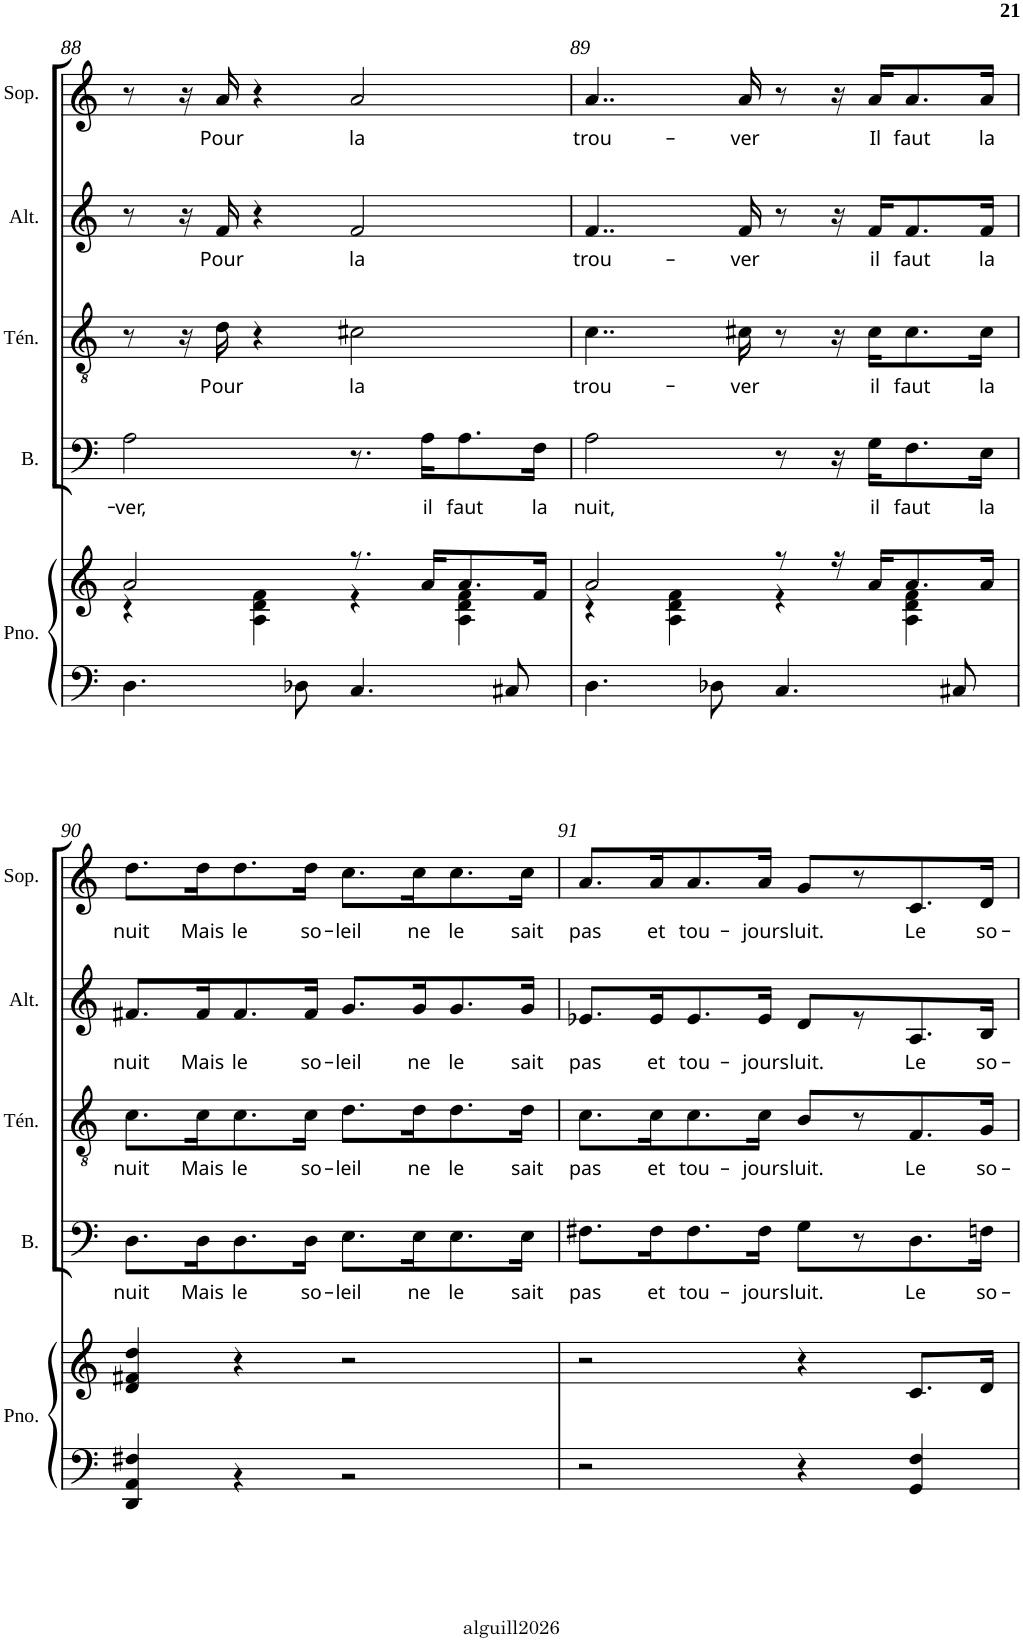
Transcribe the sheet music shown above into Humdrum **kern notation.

**kern	**kern	**kern	**text	**kern	**text	**kern	**text	**kern	**text
*part5	*part5	*part4	*part4	*part3	*part3	*part2	*part2	*part1	*part1
*staff6	*staff5	*staff4	*staff4	*staff3	*staff3	*staff2	*staff2	*staff1	*staff1
*I"Piano	*	*I"Basse	*	*I"Ténor	*	*I"Alto	*	*I"Soprano	*
*I'Pno.	*	*I'B.	*	*I'Tén.	*	*I'Alt.	*	*I'Sop.	*
!!LO:PB:g=z
*clefF4	*clefG2	*clefF4	*	*clefGv2	*	*clefG2	*	*clefG2	*
*k[]	*k[]	*k[]	*	*k[]	*	*k[]	*	*k[]	*
*C:	*C:	*C:	*	*C:	*	*C:	*	*C:	*
*M2/2	*M2/2	*M2/2	*	*M2/2	*	*M2/2	*	*M2/2	*
*met(c|)	*met(c|)	*met(c|)	*	*met(c|)	*	*met(c|)	*	*met(c|)	*
=88	=88	=88	=88	=88	=88	=88	=88	=88	=88
*	*^	*	*	*	*	*	*	*	*
!	!	!	!	!LO:LY:b	!	!	!	!	!	!
4.D\	2a/	4r	2A\	-ver,	8r	.	8r	.	8r	.
.	.	.	.	.	16r	.	16r	.	16r	.
!	!	!	!	!	!	!LO:LY:b	!	!LO:LY:b	!	!LO:LY:b
.	.	.	.	.	16d\	Pour	16f/	Pour	16a/	Pour
.	.	4A\ 4d\ 4f\	.	.	4r	.	4r	.	4r	.
8D-X\	.	.	.	.	.	.	.	.	.	.
!	!	!	!	!	!	!LO:LY:b	!	!LO:LY:b	!	!LO:LY:b
4.C/	8.r	4r	8.r	.	2c#X\	la	2f/	la	2a/	la
!	!	!	!	!LO:LY:b	!	!	!	!	!	!
.	16a/KL	.	16A\KL	il	.	.	.	.	.	.
!	!	!	!	!LO:LY:b	!	!	!	!	!	!
.	8.a/	4A\ 4d\ 4f\	8.A\	faut	.	.	.	.	.	.
8C#X/	.	.	.	.	.	.	.	.	.	.
!	!	!	!	!LO:LY:b	!	!	!	!	!	!
.	16f/Jk	.	16F\Jk	la	.	.	.	.	.	.
=89	=89	=89	=89	=89	=89	=89	=89	=89	=89	=89
!	!	!	!	!LO:LY:b	!	!LO:LY:b	!	!LO:LY:b	!	!LO:LY:b
4.D\	2a/	4r	2A\	nuit,	4..c\	trou-	4..f/	trou-	4..a/	trou-
.	.	4A\ 4d\ 4f\	.	.	.	.	.	.	.	.
8D-X\	.	.	.	.	.	.	.	.	.	.
!	!	!	!	!	!	!LO:LY:b	!	!LO:LY:b	!	!LO:LY:b
.	.	.	.	.	16c#X\	-ver	16f/	-ver	16a/	-ver
4.C/	8r	4r	8r	.	8r	.	8r	.	8r	.
.	16r	.	16r	.	16r	.	16r	.	16r	.
!	!	!	!	!LO:LY:b	!	!LO:LY:b	!	!LO:LY:b	!	!LO:LY:b
.	16a/KL	.	16G\KL	il	16c#\KL	il	16f/KL	il	16a/KL	Il
!	!	!	!	!LO:LY:b	!	!LO:LY:b	!	!LO:LY:b	!	!LO:LY:b
.	8.a/	4A\ 4d\ 4f\	8.F\	faut	8.c#\	faut	8.f/	faut	8.a/	faut
8C#X/	.	.	.	.	.	.	.	.	.	.
!	!	!	!	!LO:LY:b	!	!LO:LY:b	!	!LO:LY:b	!	!LO:LY:b
.	16a/Jk	.	16E\Jk	la	16c#\Jk	la	16f/Jk	la	16a/Jk	la
*	*v	*v	*	*	*	*	*	*	*	*
!!LO:LB:g=z
=90	=90	=90	=90	=90	=90	=90	=90	=90	=90
*^	*	*	*	*	*	*	*	*	*
!	!	!	!	!LO:LY:b	!	!LO:LY:b	!	!LO:LY:b	!	!LO:LY:b
1ryy	4DD/ 4AA/ 4F#X/	4d/ 4f#X/ 4dd/	8.D\L	nuit	8.c\L	nuit	8.f#X/L	nuit	8.dd\L	nuit
!	!	!	!	!LO:LY:b	!	!LO:LY:b	!	!LO:LY:b	!	!LO:LY:b
.	.	.	16D\K	Mais	16c\K	Mais	16f#/K	Mais	16dd\K	Mais
!	!	!	!	!LO:LY:b	!	!LO:LY:b	!	!LO:LY:b	!	!LO:LY:b
.	4r	4r	8.D\	le	8.c\	le	8.f#/	le	8.dd\	le
!	!	!	!	!LO:LY:b	!	!LO:LY:b	!	!LO:LY:b	!	!LO:LY:b
.	.	.	16D\Jk	so-	16c\Jk	so-	16f#/Jk	so-	16dd\Jk	so-
!	!	!	!	!LO:LY:b	!	!LO:LY:b	!	!LO:LY:b	!	!LO:LY:b
.	2r	2r	8.E\L	-leil	8.d\L	-leil	8.g/L	-leil	8.cc\L	-leil
!	!	!	!	!LO:LY:b	!	!LO:LY:b	!	!LO:LY:b	!	!LO:LY:b
.	.	.	16E\K	ne	16d\K	ne	16g/K	ne	16cc\K	ne
!	!	!	!	!LO:LY:b	!	!LO:LY:b	!	!LO:LY:b	!	!LO:LY:b
.	.	.	8.E\	le	8.d\	le	8.g/	le	8.cc\	le
!	!	!	!	!LO:LY:b	!	!LO:LY:b	!	!LO:LY:b	!	!LO:LY:b
.	.	.	16E\Jk	sait	16d\Jk	sait	16g/Jk	sait	16cc\Jk	sait
*v	*v	*	*	*	*	*	*	*	*	*
=91	=91	=91	=91	=91	=91	=91	=91	=91	=91
!	!	!	!LO:LY:b	!	!LO:LY:b	!	!LO:LY:b	!	!LO:LY:b
2r	2r	8.F#X\L	pas	8.c\L	pas	8.e-X/L	pas	8.a/L	pas
!	!	!	!LO:LY:b	!	!LO:LY:b	!	!LO:LY:b	!	!LO:LY:b
.	.	16F#\K	et	16c\K	et	16e-/K	et	16a/K	et
!	!	!	!LO:LY:b	!	!LO:LY:b	!	!LO:LY:b	!	!LO:LY:b
.	.	8.F#\	tou-	8.c\	tou-	8.e-/	tou-	8.a/	tou-
!	!	!	!LO:LY:b	!	!LO:LY:b	!	!LO:LY:b	!	!LO:LY:b
.	.	16F#\Jk	-jours	16c\Jk	-jours	16e-/Jk	-jours	16a/Jk	-jours
!	!	!	!LO:LY:b	!	!LO:LY:b	!	!LO:LY:b	!	!LO:LY:b
4r	4r	8G\L	luit.	8B/L	luit.	8d/L	luit.	8g/L	luit.
.	.	8r	.	8r	.	8r	.	8r	.
!	!	!	!LO:LY:b	!	!LO:LY:b	!	!LO:LY:b	!	!LO:LY:b
4GG/ 4F/	8.c/L	8.D\	Le	8.F/	Le	8.A/	Le	8.c/	Le
!	!	!	!LO:LY:b	!	!LO:LY:b	!	!LO:LY:b	!	!LO:LY:b
.	16d/Jk	16Fn\Jk	so-	16G/Jk	so-	16B/Jk	so-	16d/Jk	so-
=	=	=	=	=	=	=	=	=	=
*-	*-	*-	*-	*-	*-	*-	*-	*-	*-
